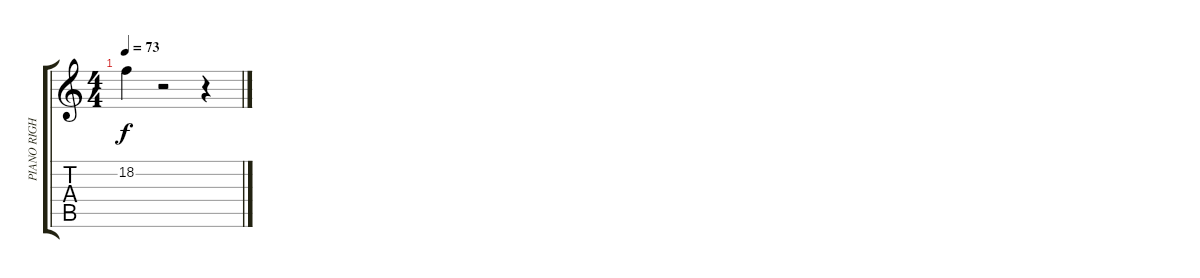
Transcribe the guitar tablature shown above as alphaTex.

\track ("PIANO RIGHT" "PIANO RIGH") {instrument acousticgrandpiano}
\staff {score tabs}
\tuning (E4 B3 G3 D3 A2 E2) {hide}
\ts (4 4)
\tempo 73
\clef g2
\ks c
18.2.4{dy f} r.2 r.4
